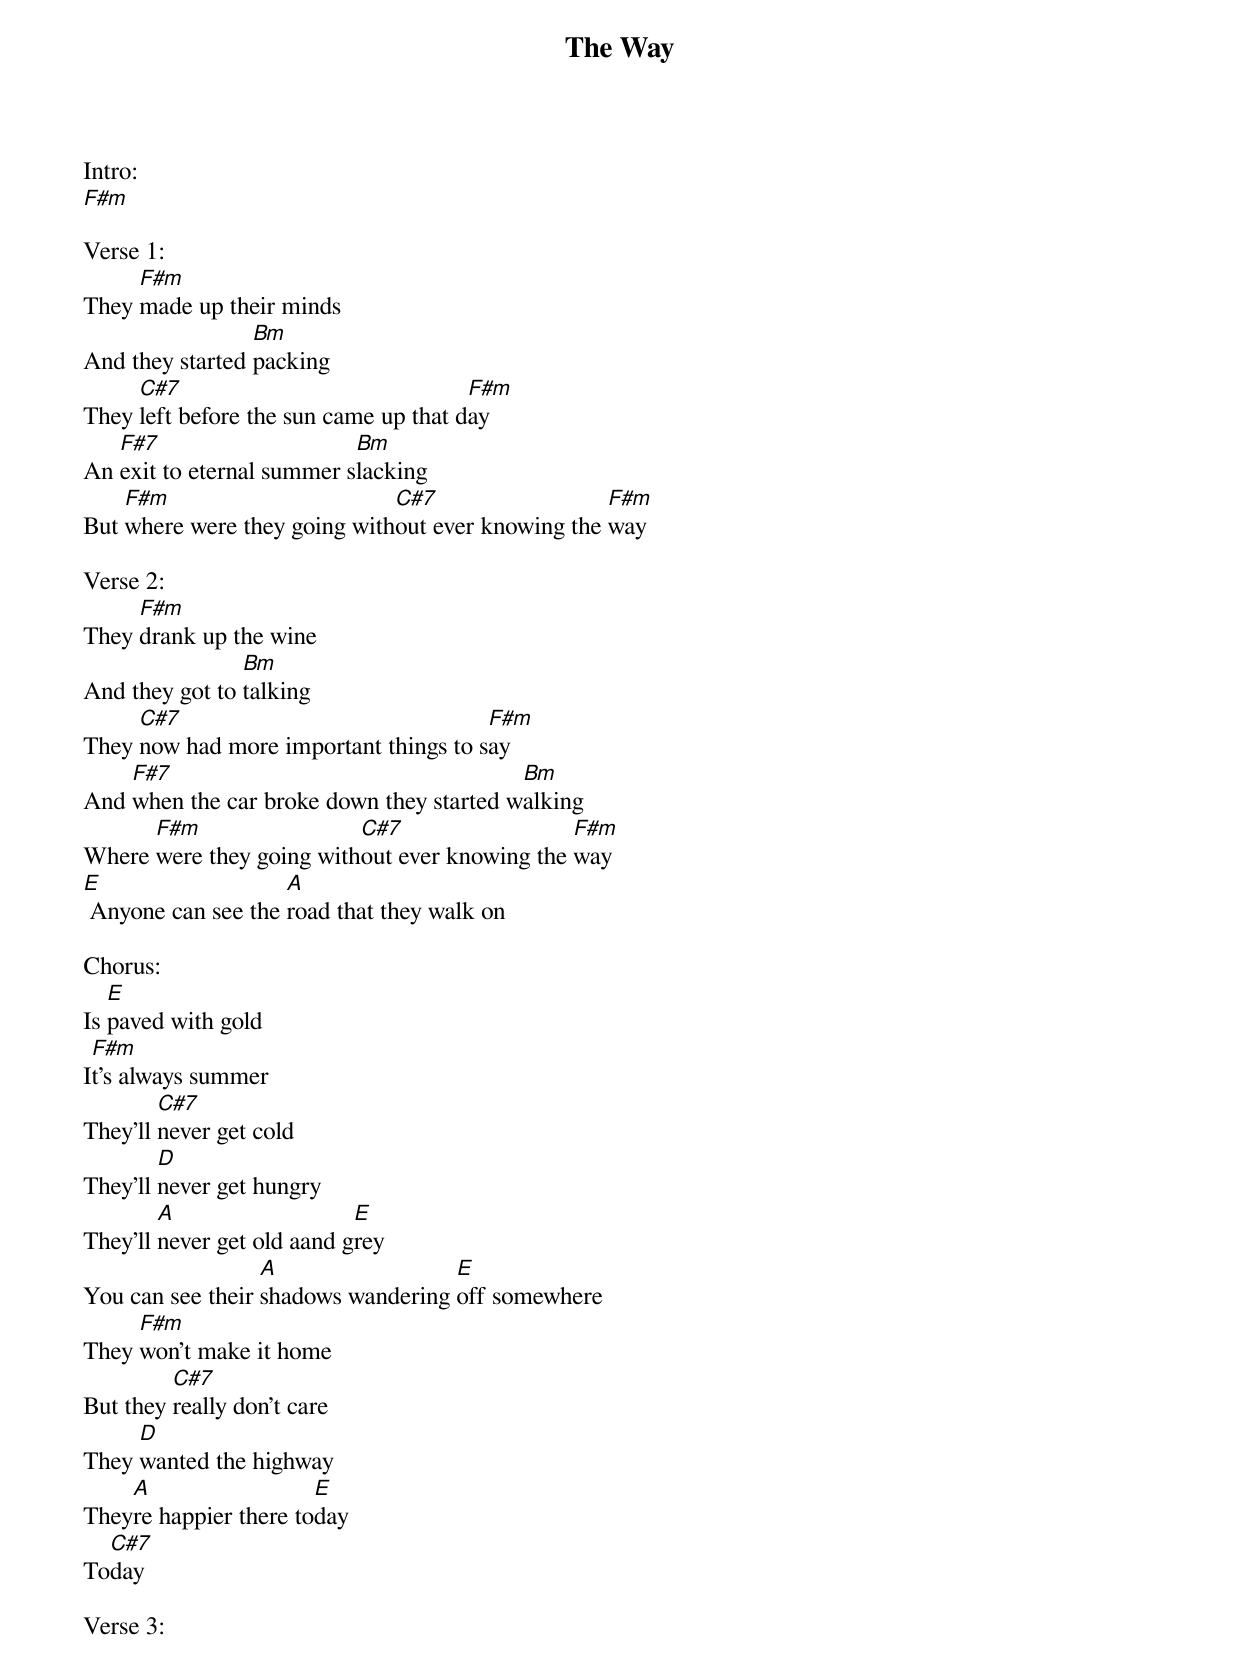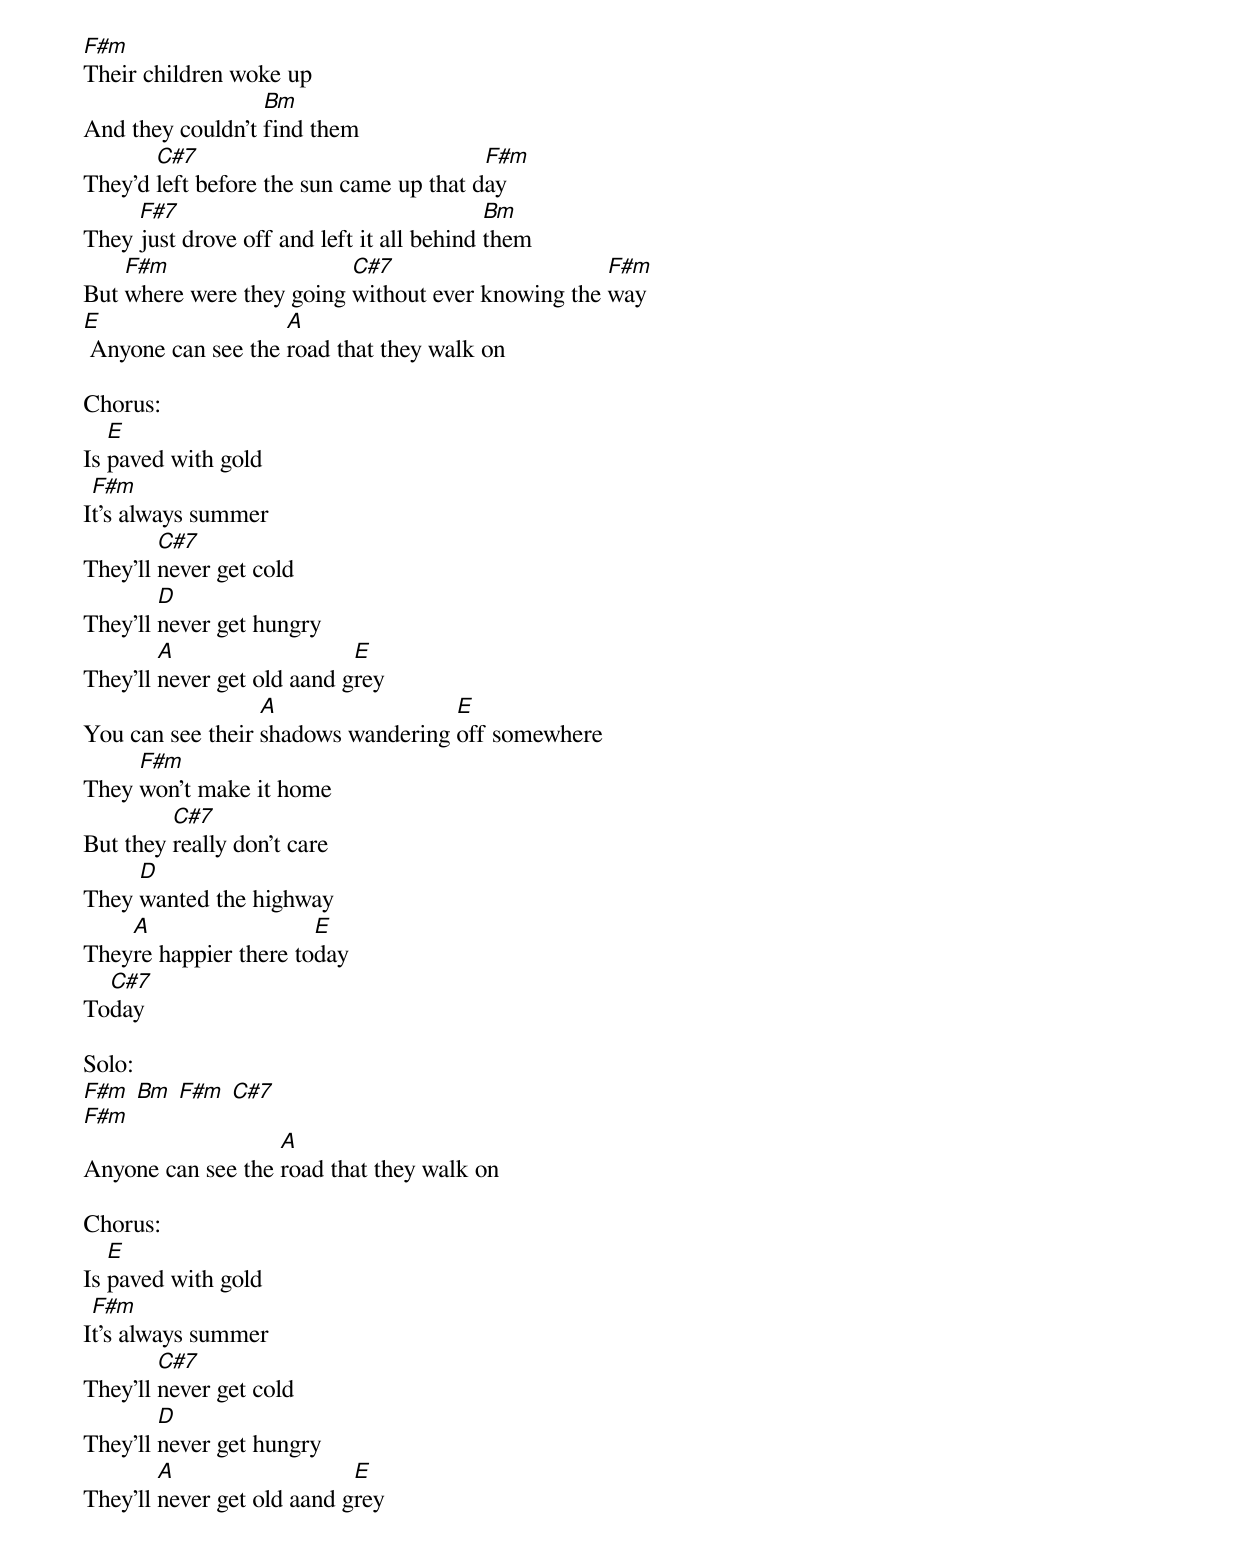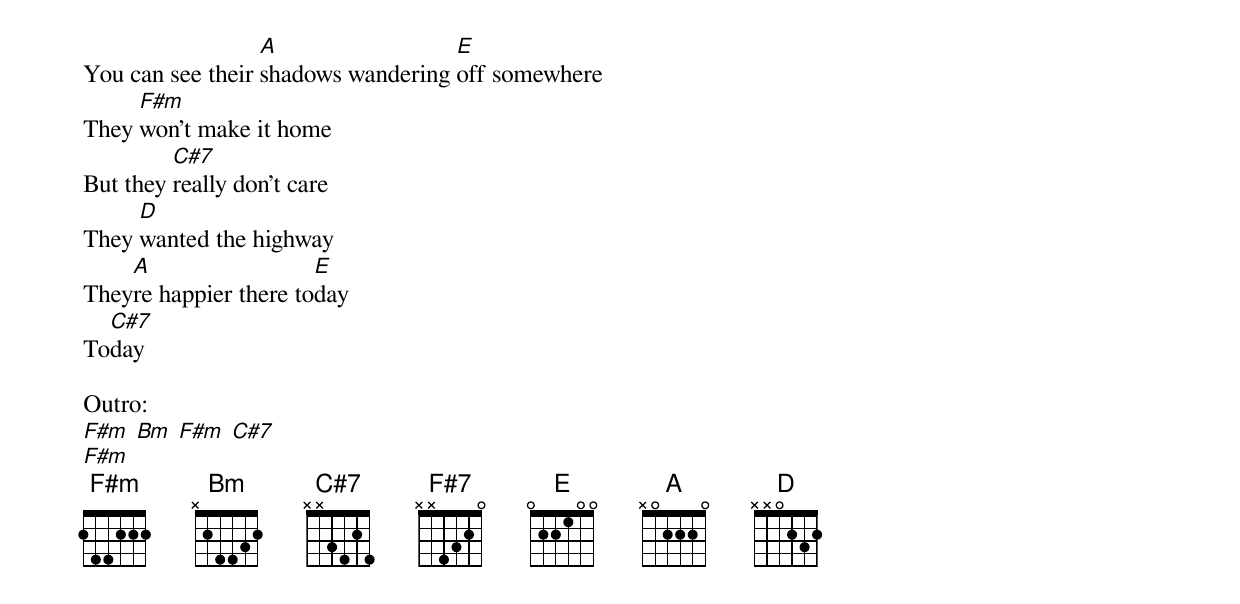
{title:The Way}
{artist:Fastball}
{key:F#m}
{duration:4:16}
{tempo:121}

Intro:
[F#m]

Verse 1:
They [F#m]made up their minds
And they started [Bm]packing
They [C#7]left before the sun came up that d[F#m]ay
An [F#7]exit to eternal summer s[Bm]lacking
But [F#m]where were they going with[C#7]out ever knowing the [F#m]way

Verse 2:
They [F#m]drank up the wine
And they got to [Bm]talking
They [C#7]now had more important things to s[F#m]ay
And [F#7]when the car broke down they started w[Bm]alking
Where [F#m]were they going with[C#7]out ever knowing the [F#m]way
[E] Anyone can see the [A]road that they walk on

Chorus:
Is [E]paved with gold
I[F#m]t's always summer
They'll [C#7]never get cold
They'll [D]never get hungry
They'll [A]never get old aand g[E]rey
You can see their [A]shadows wandering [E]off somewhere
They [F#m]won't make it home
But they [C#7]really don't care
They [D]wanted the highway
They[A]re happier there to[E]day
To[C#7]day

Verse 3:
[F#m]Their children woke up
And they couldn't [Bm]find them
They'd [C#7]left before the sun came up that d[F#m]ay
They [F#7]just drove off and left it all behind [Bm]them
But [F#m]where were they going [C#7]without ever knowing the [F#m]way
[E] Anyone can see the [A]road that they walk on

Chorus:
Is [E]paved with gold
I[F#m]t's always summer
They'll [C#7]never get cold
They'll [D]never get hungry
They'll [A]never get old aand g[E]rey
You can see their [A]shadows wandering [E]off somewhere
They [F#m]won't make it home
But they [C#7]really don't care
They [D]wanted the highway
They[A]re happier there to[E]day
To[C#7]day

Solo:
[F#m] [Bm] [F#m] [C#7]
[F#m]
Anyone can see the [A]road that they walk on

Chorus:
Is [E]paved with gold
I[F#m]t's always summer
They'll [C#7]never get cold
They'll [D]never get hungry
They'll [A]never get old aand g[E]rey
You can see their [A]shadows wandering [E]off somewhere
They [F#m]won't make it home
But they [C#7]really don't care
They [D]wanted the highway
They[A]re happier there to[E]day
To[C#7]day

Outro:
[F#m] [Bm] [F#m] [C#7]
[F#m]
